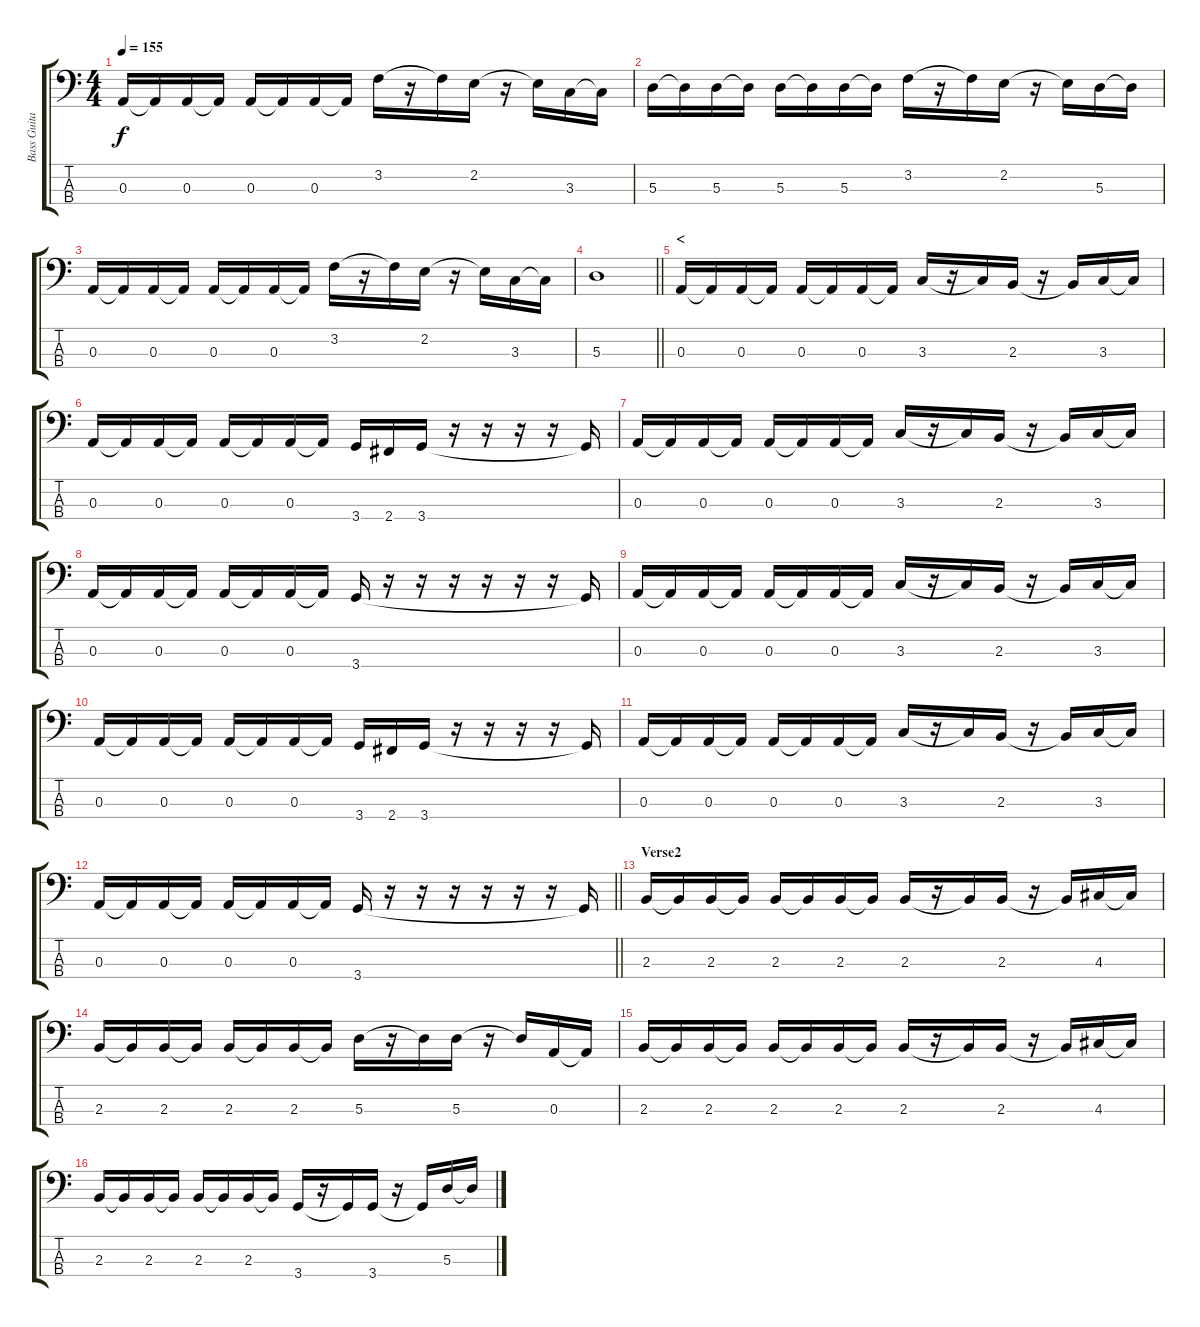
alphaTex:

\track ("Bass Guitar" "Bass Guita") {instrument electricbasspick}
\staff {score tabs}
\tuning (G2 D2 A1 E1) {hide}
\ts (4 4)
\tempo 155
\clef f4
\ks c
0.3.16{dy f} 0.3{t}.16 0.3.16 0.3{t}.16 0.3.16 0.3{t}.16 0.3.16 0.3{t}.16 3.2.16 r.16 3.2{t}.16 2.2.16 r.16 2.2{t}.16 3.3.16 3.3{t}.16 |
5.3.16 5.3{t}.16 5.3.16 5.3{t}.16 5.3.16 5.3{t}.16 5.3.16 5.3{t}.16 3.2.16 r.16 3.2{t}.16 2.2.16 r.16 2.2{t}.16 5.3.16 5.3{t}.16 |
0.3.16 0.3{t}.16 0.3.16 0.3{t}.16 0.3.16 0.3{t}.16 0.3.16 0.3{t}.16 3.2.16 r.16 3.2{t}.16 2.2.16 r.16 2.2{t}.16 3.3.16 3.3{t}.16 |
\barLineRight lightlight
5.3.1 |
\section ("" "<")
0.3.16 0.3{t}.16 0.3.16 0.3{t}.16 0.3.16 0.3{t}.16 0.3.16 0.3{t}.16 3.3.16 r.16 3.3{t}.16 2.3.16 r.16 2.3{t}.16 3.3.16 3.3{t}.16 |
0.3.16 0.3{t}.16 0.3.16 0.3{t}.16 0.3.16 0.3{t}.16 0.3.16 0.3{t}.16 3.4.16 2.4.16 3.4.16 r.16 r.16 r.16 r.16 3.4{t}.16 |
0.3.16 0.3{t}.16 0.3.16 0.3{t}.16 0.3.16 0.3{t}.16 0.3.16 0.3{t}.16 3.3.16 r.16 3.3{t}.16 2.3.16 r.16 2.3{t}.16 3.3.16 3.3{t}.16 |
0.3.16 0.3{t}.16 0.3.16 0.3{t}.16 0.3.16 0.3{t}.16 0.3.16 0.3{t}.16 3.4.16 r.16 r.16 r.16 r.16 r.16 r.16 3.4{t}.16 |
0.3.16 0.3{t}.16 0.3.16 0.3{t}.16 0.3.16 0.3{t}.16 0.3.16 0.3{t}.16 3.3.16 r.16 3.3{t}.16 2.3.16 r.16 2.3{t}.16 3.3.16 3.3{t}.16 |
0.3.16 0.3{t}.16 0.3.16 0.3{t}.16 0.3.16 0.3{t}.16 0.3.16 0.3{t}.16 3.4.16 2.4.16 3.4.16 r.16 r.16 r.16 r.16 3.4{t}.16 |
0.3.16 0.3{t}.16 0.3.16 0.3{t}.16 0.3.16 0.3{t}.16 0.3.16 0.3{t}.16 3.3.16 r.16 3.3{t}.16 2.3.16 r.16 2.3{t}.16 3.3.16 3.3{t}.16 |
\barLineRight lightlight
0.3.16 0.3{t}.16 0.3.16 0.3{t}.16 0.3.16 0.3{t}.16 0.3.16 0.3{t}.16 3.4.16 r.16 r.16 r.16 r.16 r.16 r.16 3.4{t}.16 |
\section ("" "Verse2")
2.3.16 2.3{t}.16 2.3.16 2.3{t}.16 2.3.16 2.3{t}.16 2.3.16 2.3{t}.16 2.3.16 r.16 2.3{t}.16 2.3.16 r.16 2.3{t}.16 4.3.16 4.3{t}.16 |
2.3.16 2.3{t}.16 2.3.16 2.3{t}.16 2.3.16 2.3{t}.16 2.3.16 2.3{t}.16 5.3.16 r.16 5.3{t}.16 5.3.16 r.16 5.3{t}.16 0.3.16 0.3{t}.16 |
2.3.16 2.3{t}.16 2.3.16 2.3{t}.16 2.3.16 2.3{t}.16 2.3.16 2.3{t}.16 2.3.16 r.16 2.3{t}.16 2.3.16 r.16 2.3{t}.16 4.3.16 4.3{t}.16 |
2.3.16 2.3{t}.16 2.3.16 2.3{t}.16 2.3.16 2.3{t}.16 2.3.16 2.3{t}.16 3.4.16 r.16 3.4{t}.16 3.4.16 r.16 3.4{t}.16 5.3.16 5.3{t}.16
